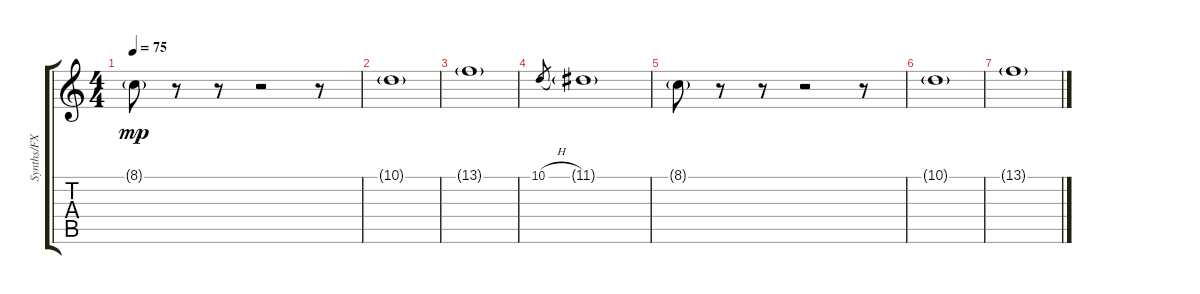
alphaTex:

\track ("Synths/FX" "Synths/FX") {instrument stringensemble1}
\staff {score tabs}
\tuning (E4 B3 G3 D3 A2 D2) {hide}
\ts (4 4)
\tempo 75
\clef g2
\ks c
8.1{g}.8{dy mp} r.8 r.8 r.2 r.8 |
10.1{g}.1 |
13.1{g}.1 |
10.1{h}.8{gr} 11.1{g}.1 |
8.1{g}.8 r.8 r.8 r.2 r.8 |
10.1{g}.1 |
13.1{g}.1
